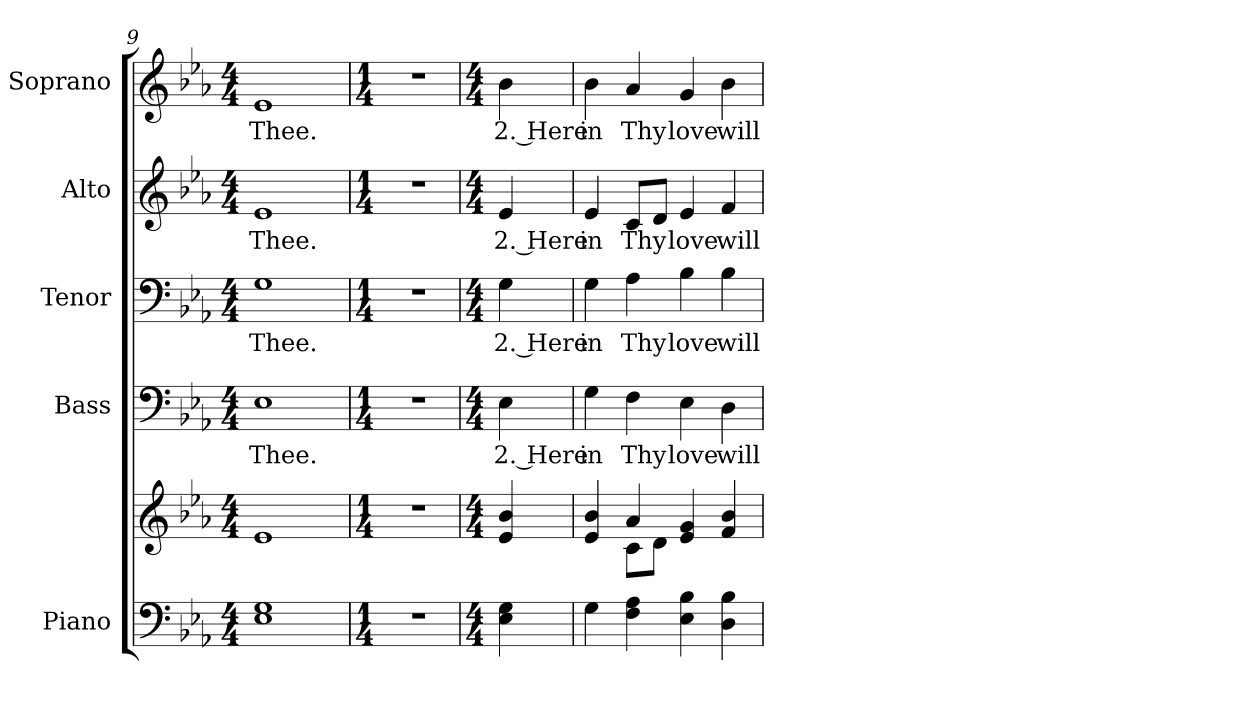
**kern	**kern	**kern	**text	**kern	**text	**kern	**text	**kern	**text
*part5	*part5	*part4	*part4	*part3	*part3	*part2	*part2	*part1	*part1
*staff6	*staff5	*staff4	*staff4	*staff3	*staff3	*staff2	*staff2	*staff1	*staff1
*I"Piano	*	*I"Bass	*	*I"Tenor	*	*I"Alto	*	*I"Soprano	*
*I'Pno.	*	*I'B.	*	*I'T.	*	*I'A.	*	*I'S.	*
*clefF4	*clefG2	*clefF4	*	*clefF4	*	*clefG2	*	*clefG2	*
*k[b-e-a-]	*k[b-e-a-]	*k[b-e-a-]	*	*k[b-e-a-]	*	*k[b-e-a-]	*	*k[b-e-a-]	*
*E-:	*E-:	*E-:	*	*E-:	*	*E-:	*	*E-:	*
*M4/4	*M4/4	*M4/4	*	*M4/4	*	*M4/4	*	*M4/4	*
=9	=9	=9	=9	=9	=9	=9	=9	=9	=9
!	!	!	!LO:LY:b:color=#000000	!	!	!	!	!	!
!	!	!	!	!	!LO:LY:b:color=#000000	!	!	!	!
!	!	!	!	!	!	!	!LO:LY:b:color=#000000	!	!
!	!	!	!	!	!	!	!	!	!LO:LY:b:color=#000000
1E-i 1Gi	1e-i	1E-i	Thee.	1Gi	Thee.	1e-i	Thee.	1e-i	Thee.
!!LO:PB:g=z
=10	=10	=10	=10	=10	=10	=10	=10	=10	=10
*M1/4	*M1/4	*M1/4	*	*M1/4	*	*M1/4	*	*M1/4	*
!LO:N:vis=1	!LO:N:vis=1	!LO:N:vis=1	!	!LO:N:vis=1	!	!LO:N:vis=1	!	!LO:N:vis=1	!
4r	4r	4r	.	4r	.	4r	.	4r	.
=11	=11	=11	=11	=11	=11	=11	=11	=11	=11
*M4/4	*M4/4	*M4/4	*	*M4/4	*	*M4/4	*	*M4/4	*
!	!	!	!LO:LY:b:color=#000000	!	!	!	!	!	!
!	!	!	!	!	!LO:LY:b:color=#000000	!	!	!	!
!	!	!	!	!	!	!	!LO:LY:b:color=#000000	!	!
!	!	!	!	!	!	!	!	!	!LO:LY:b:color=#000000
4E-i\ 4Gi	4e-i/ 4b-i	4E-i\	2. Here	4Gi\	2. Here	4e-i/	2. Here	4b-i\	2. Here
!!LO:PB:g=z
=12	=12	=12	=12	=12	=12	=12	=12	=12	=12
*	*^	*	*	*	*	*	*	*	*
!	!	!	!	!LO:LY:b:color=#000000	!	!	!	!	!	!
!	!	!	!	!	!	!LO:LY:b:color=#000000	!	!	!	!
!	!	!	!	!	!	!	!	!LO:LY:b:color=#000000	!	!
!	!	!	!	!	!	!	!	!	!	!LO:LY:b:color=#000000
4Gi\	4e-i/ 4b-i	4ryy	4Gi\	in	4Gi\	in	4e-i/	in	4b-i\	in
!	!	!	!	!LO:LY:b:color=#000000	!	!	!	!	!	!
!	!	!	!	!	!	!LO:LY:b:color=#000000	!	!	!	!
!	!	!	!	!	!	!	!	!LO:LY:b:color=#000000	!	!
!	!	!	!	!	!	!	!	!	!	!LO:LY:b:color=#000000
4Fi\ 4A-i	4a-i/	8ci\L	4Fi\	Thy	4A-i\	Thy	8ci/L	Thy	4a-i/	Thy
.	.	8di\J	.	.	.	.	8di/J	.	.	.
!	!	!	!	!LO:LY:b:color=#000000	!	!	!	!	!	!
!	!	!	!	!	!	!LO:LY:b:color=#000000	!	!	!	!
!	!	!	!	!	!	!	!	!LO:LY:b:color=#000000	!	!
!	!	!	!	!	!	!	!	!	!	!LO:LY:b:color=#000000
4E-i\ 4B-i	4e-i/ 4gi	2ryy	4E-i\	love	4B-i\	love	4e-i/	love	4gi/	love
!	!	!	!	!LO:LY:b:color=#000000	!	!	!	!	!	!
!	!	!	!	!	!	!LO:LY:b:color=#000000	!	!	!	!
!	!	!	!	!	!	!	!	!LO:LY:b:color=#000000	!	!
!	!	!	!	!	!	!	!	!	!	!LO:LY:b:color=#000000
4Di\ 4B-i	4fi/ 4b-i	.	4Di\	will	4B-i\	will	4fi/	will	4b-i\	will
*	*v	*v	*	*	*	*	*	*	*	*
=	=	=	=	=	=	=	=	=	=
*-	*-	*-	*-	*-	*-	*-	*-	*-	*-
